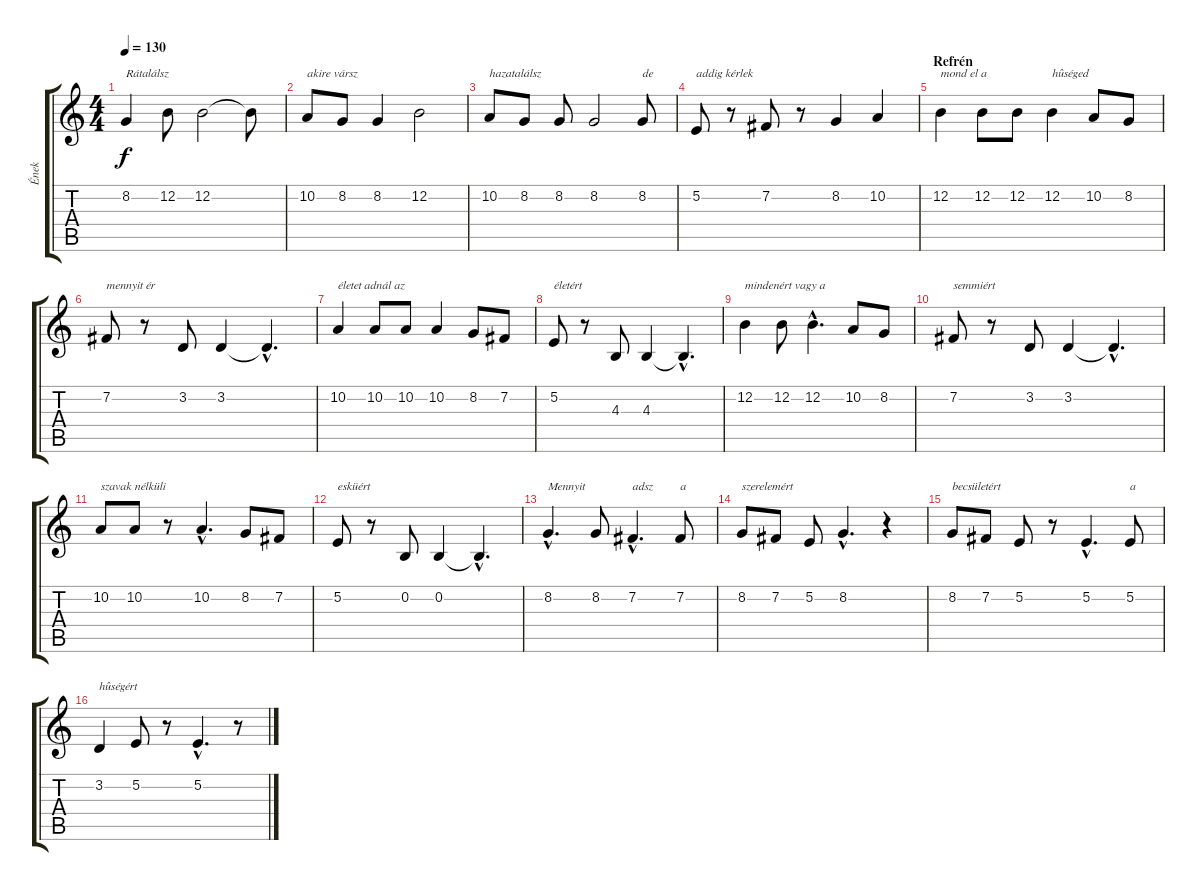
\track ("Ének" "Ének") {instrument lead6voice}
\staff {score tabs}
\tuning (E4 B3 G3 D3 A2 E2) {hide}
\ts (4 4)
\tempo 130
\clef g2
\ks c
8.2.4{txt "Rátalálsz" dy f} 12.2.8 12.2.2 12.2{t}.8 |
10.2.8{txt "akire vársz"} 8.2.8 8.2.4 12.2.2 |
10.2.8{txt "hazatalálsz"} 8.2.8 8.2.8 8.2.2 8.2.8{txt "de"} |
5.2.8{txt "addig kérlek"} r.8 7.2.8 r.8 8.2.4 10.2.4 |
\section ("" "Refrén")
12.2.4{txt "mond el a "} 12.2.8 12.2.8 12.2.4{txt "hûséged"} 10.2.8 8.2.8 |
7.2.8{txt "mennyit ér"} r.8 3.2.8 3.2.4 3.2{hac t}.4{d} |
10.2.4{txt "életet adnál az "} 10.2.8 10.2.8 10.2.4 8.2.8 7.2.8 |
5.2.8{txt "életért"} r.8 4.3.8 4.3.4 4.3{hac t}.4{d} |
12.2.4{txt "mindenért vagy a "} 12.2.8 12.2{hac}.4{d} 10.2.8 8.2.8 |
7.2.8{txt "semmiért"} r.8 3.2.8 3.2.4 3.2{hac t}.4{d} |
10.2.8{txt "szavak nélküli"} 10.2.8 r.8 10.2{hac}.4{d} 8.2.8 7.2.8 |
5.2.8{txt "esküért"} r.8 0.2.8 0.2.4 0.2{hac t}.4{d} |
8.2{hac}.4{d txt "Mennyit"} 8.2.8 7.2{hac}.4{d txt "adsz"} 7.2.8{txt "a"} |
8.2.8{txt "szerelemért"} 7.2.8 5.2.8 8.2{hac}.4{d} r.4 |
8.2.8{txt "becsületért"} 7.2.8 5.2.8 r.8 5.2{hac}.4{d} 5.2.8{txt "a"} |
3.2.4{txt "hûségért"} 5.2.8 r.8 5.2{hac}.4{d} r.8
